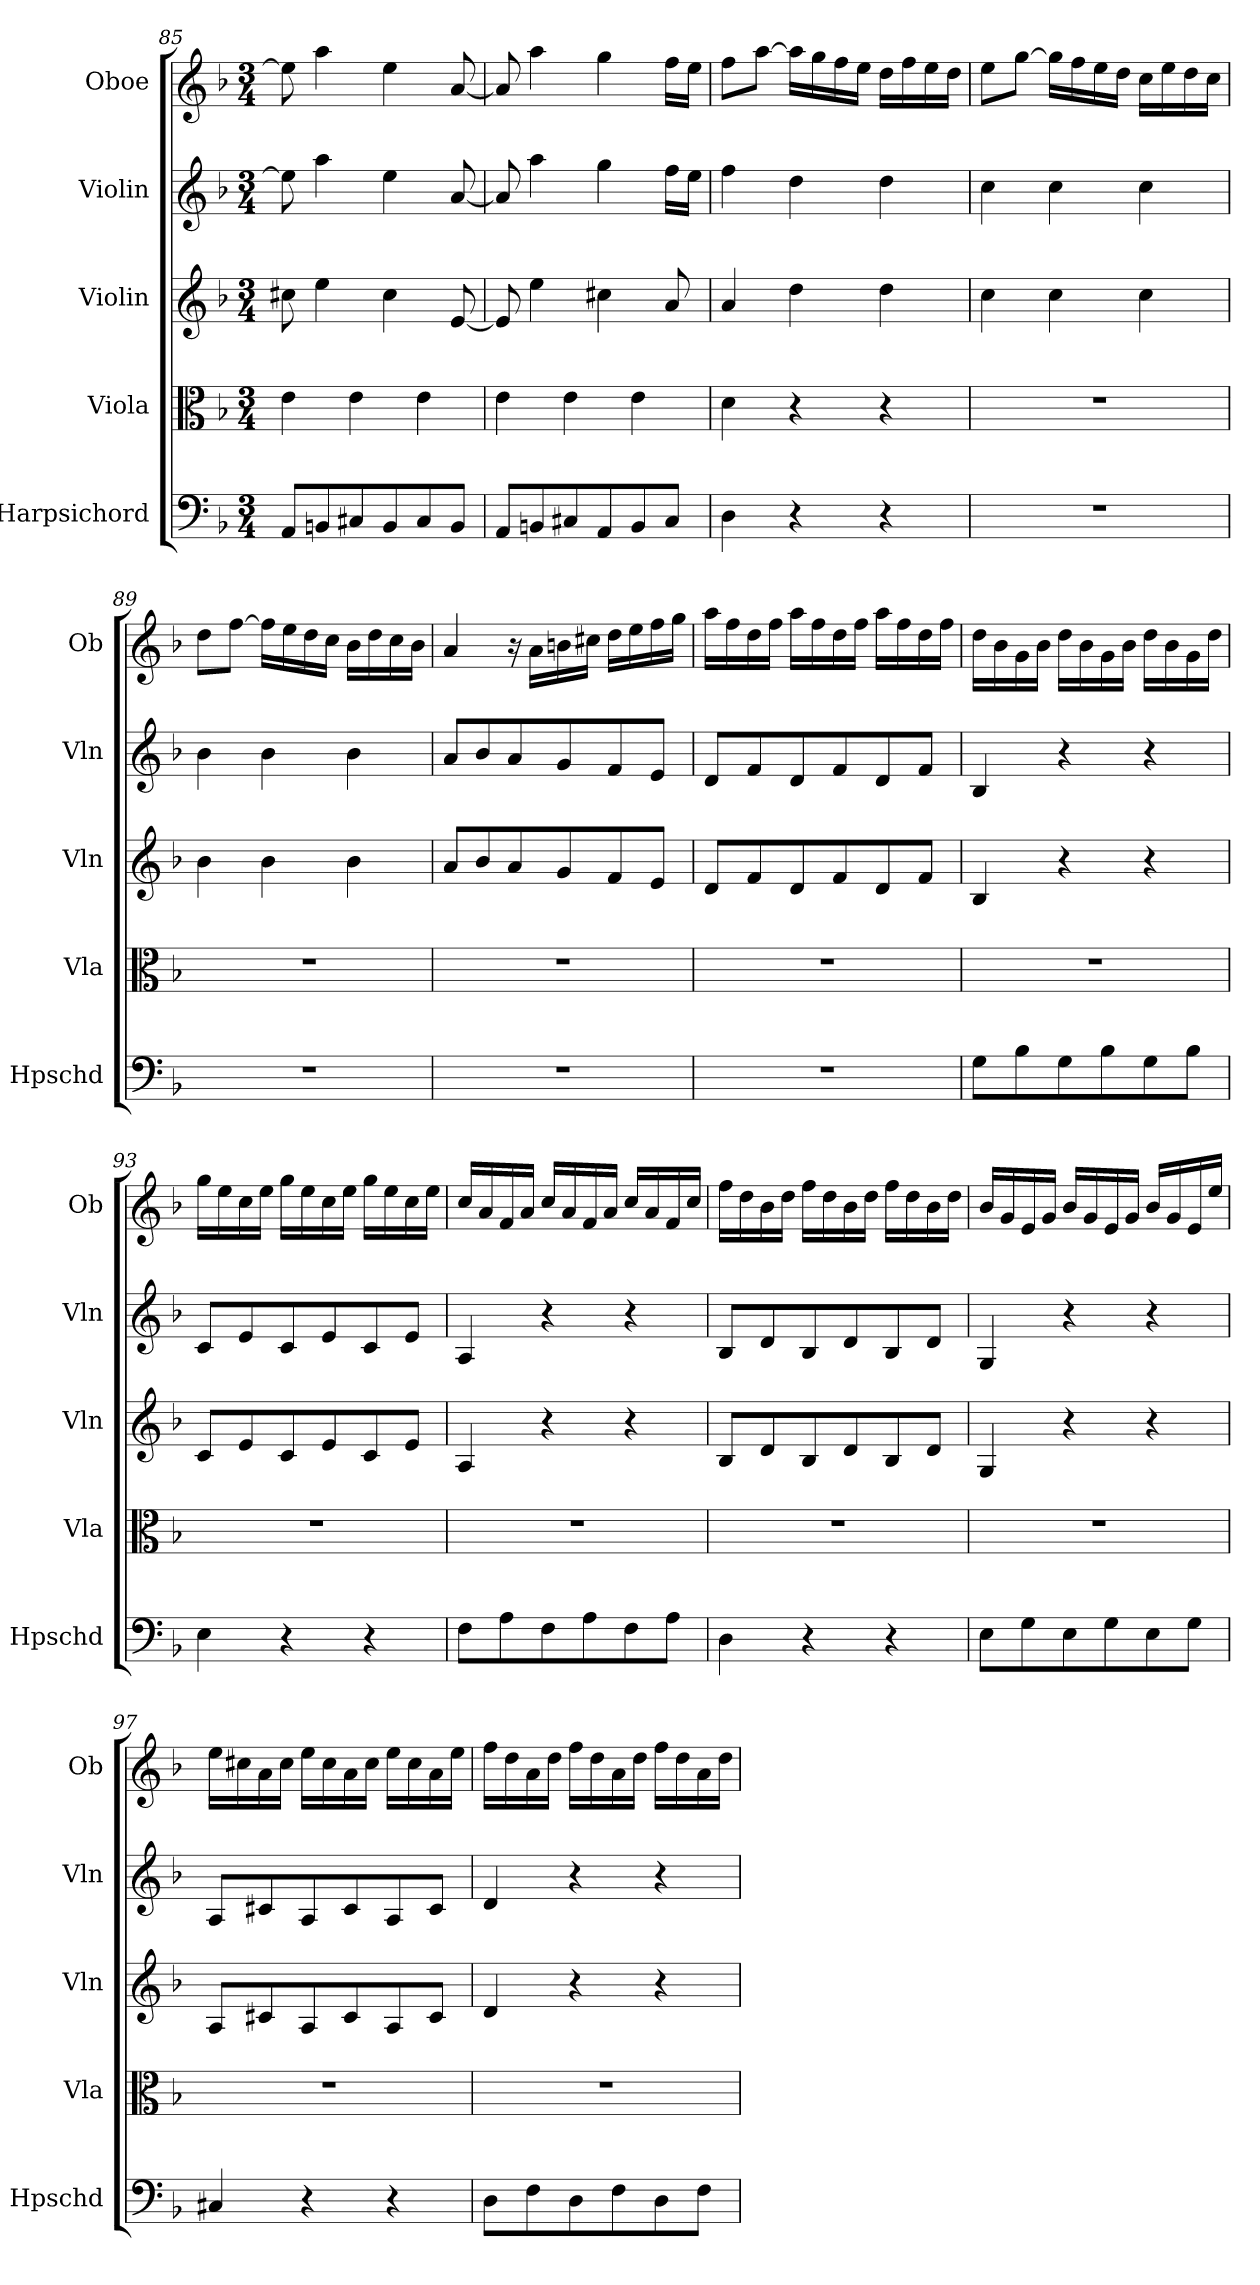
**kern	**kern	**kern	**kern	**kern
*part5	*part4	*part3	*part2	*part1
*staff5	*staff4	*staff3	*staff2	*staff1
*I"Harpsichord	*I"Viola	*I"Violin	*I"Violin	*I"Oboe
*I'Hpschd	*I'Vla	*I'Vln	*I'Vln	*I'Ob
*clefF4	*clefC3	*clefG2	*clefG2	*clefG2
*k[b-]	*k[b-]	*k[b-]	*k[b-]	*k[b-]
*d:	*d:	*d:	*d:	*d:
*M3/4	*M3/4	*M3/4	*M3/4	*M3/4
=85	=85	=85	=85	=85
8AA/L	4e\	8cc#X\	8ee\]	8ee\]
8BBn/	.	4ee\	4aa\	4aa\
8C#X/	4e\	.	.	.
8BB/	.	4cc#\	4ee\	4ee\
8C#/	4e\	.	.	.
8BB/J	.	[8e/	[8a/	[8a/
=86	=86	=86	=86	=86
8AA/L	4e\	8e/]	8a/]	8a/]
8BBn/	.	4ee\	4aa\	4aa\
8C#X/	4e\	.	.	.
8AA/	.	4cc#X\	4gg\	4gg\
8BB/	4e\	.	.	.
8C#/J	.	8a/	16ff\LL	16ff\LL
.	.	.	16ee\JJ	16ee\JJ
=87	=87	=87	=87	=87
4D\	4d\	4a/	4ff\	8ff\L
.	.	.	.	[8aa\J
4r	4r	4dd\	4dd\	16aa\LL]
.	.	.	.	16gg\
.	.	.	.	16ff\
.	.	.	.	16ee\JJ
4r	4r	4dd\	4dd\	16dd\LL
.	.	.	.	16ff\
.	.	.	.	16ee\
.	.	.	.	16dd\JJ
=88	=88	=88	=88	=88
2.r	2.r	4cc\	4cc\	8ee\L
.	.	.	.	[8gg\J
.	.	4cc\	4cc\	16gg\LL]
.	.	.	.	16ff\
.	.	.	.	16ee\
.	.	.	.	16dd\JJ
.	.	4cc\	4cc\	16cc\LL
.	.	.	.	16ee\
.	.	.	.	16dd\
.	.	.	.	16cc\JJ
=89	=89	=89	=89	=89
2.r	2.r	4b-\	4b-\	8dd\L
.	.	.	.	[8ff\J
.	.	4b-\	4b-\	16ff\LL]
.	.	.	.	16ee\
.	.	.	.	16dd\
.	.	.	.	16cc\JJ
.	.	4b-\	4b-\	16b-\LL
.	.	.	.	16dd\
.	.	.	.	16cc\
.	.	.	.	16b-\JJ
=90	=90	=90	=90	=90
2.r	2.r	8a/L	8a/L	4a/
.	.	8b-/	8b-/	.
.	.	8a/	8a/	16r
.	.	.	.	16a\LL
.	.	8g/	8g/	16bn\
.	.	.	.	16cc#X\JJ
.	.	8f/	8f/	16dd\LL
.	.	.	.	16ee\
.	.	8e/J	8e/J	16ff\
.	.	.	.	16gg\JJ
=91	=91	=91	=91	=91
2.r	2.r	8d/L	8d/L	16aa\LL
.	.	.	.	16ff\
.	.	8f/	8f/	16dd\
.	.	.	.	16ff\JJ
.	.	8d/	8d/	16aa\LL
.	.	.	.	16ff\
.	.	8f/	8f/	16dd\
.	.	.	.	16ff\JJ
.	.	8d/	8d/	16aa\LL
.	.	.	.	16ff\
.	.	8f/J	8f/J	16dd\
.	.	.	.	16ff\JJ
=92	=92	=92	=92	=92
8G\L	2.r	4B-/	4B-/	16dd\LL
.	.	.	.	16b-\
8B-\	.	.	.	16g\
.	.	.	.	16b-\JJ
8G\	.	4r	4r	16dd\LL
.	.	.	.	16b-\
8B-\	.	.	.	16g\
.	.	.	.	16b-\JJ
8G\	.	4r	4r	16dd\LL
.	.	.	.	16b-\
8B-\J	.	.	.	16g\
.	.	.	.	16dd\JJ
=93	=93	=93	=93	=93
4E\	2.r	8c/L	8c/L	16gg\LL
.	.	.	.	16ee\
.	.	8e/	8e/	16cc\
.	.	.	.	16ee\JJ
4r	.	8c/	8c/	16gg\LL
.	.	.	.	16ee\
.	.	8e/	8e/	16cc\
.	.	.	.	16ee\JJ
4r	.	8c/	8c/	16gg\LL
.	.	.	.	16ee\
.	.	8e/J	8e/J	16cc\
.	.	.	.	16ee\JJ
=94	=94	=94	=94	=94
8F\L	2.r	4A/	4A/	16cc/LL
.	.	.	.	16a/
8A\	.	.	.	16f/
.	.	.	.	16a/JJ
8F\	.	4r	4r	16cc/LL
.	.	.	.	16a/
8A\	.	.	.	16f/
.	.	.	.	16a/JJ
8F\	.	4r	4r	16cc/LL
.	.	.	.	16a/
8A\J	.	.	.	16f/
.	.	.	.	16cc/JJ
=95	=95	=95	=95	=95
4D\	2.r	8B-/L	8B-/L	16ff\LL
.	.	.	.	16dd\
.	.	8d/	8d/	16b-\
.	.	.	.	16dd\JJ
4r	.	8B-/	8B-/	16ff\LL
.	.	.	.	16dd\
.	.	8d/	8d/	16b-\
.	.	.	.	16dd\JJ
4r	.	8B-/	8B-/	16ff\LL
.	.	.	.	16dd\
.	.	8d/J	8d/J	16b-\
.	.	.	.	16dd\JJ
=96	=96	=96	=96	=96
8E\L	2.r	4G/	4G/	16b-/LL
.	.	.	.	16g/
8G\	.	.	.	16e/
.	.	.	.	16g/JJ
8E\	.	4r	4r	16b-/LL
.	.	.	.	16g/
8G\	.	.	.	16e/
.	.	.	.	16g/JJ
8E\	.	4r	4r	16b-/LL
.	.	.	.	16g/
8G\J	.	.	.	16e/
.	.	.	.	16ee/JJ
=97	=97	=97	=97	=97
4C#X/	2.r	8A/L	8A/L	16ee\LL
.	.	.	.	16cc#X\
.	.	8c#X/	8c#X/	16a\
.	.	.	.	16cc#\JJ
4r	.	8A/	8A/	16ee\LL
.	.	.	.	16cc#\
.	.	8c#/	8c#/	16a\
.	.	.	.	16cc#\JJ
4r	.	8A/	8A/	16ee\LL
.	.	.	.	16cc#\
.	.	8c#/J	8c#/J	16a\
.	.	.	.	16ee\JJ
=98	=98	=98	=98	=98
8D\L	2.r	4d/	4d/	16ff\LL
.	.	.	.	16dd\
8F\	.	.	.	16a\
.	.	.	.	16dd\JJ
8D\	.	4r	4r	16ff\LL
.	.	.	.	16dd\
8F\	.	.	.	16a\
.	.	.	.	16dd\JJ
8D\	.	4r	4r	16ff\LL
.	.	.	.	16dd\
8F\J	.	.	.	16a\
.	.	.	.	16dd\JJ
=	=	=	=	=
*-	*-	*-	*-	*-
